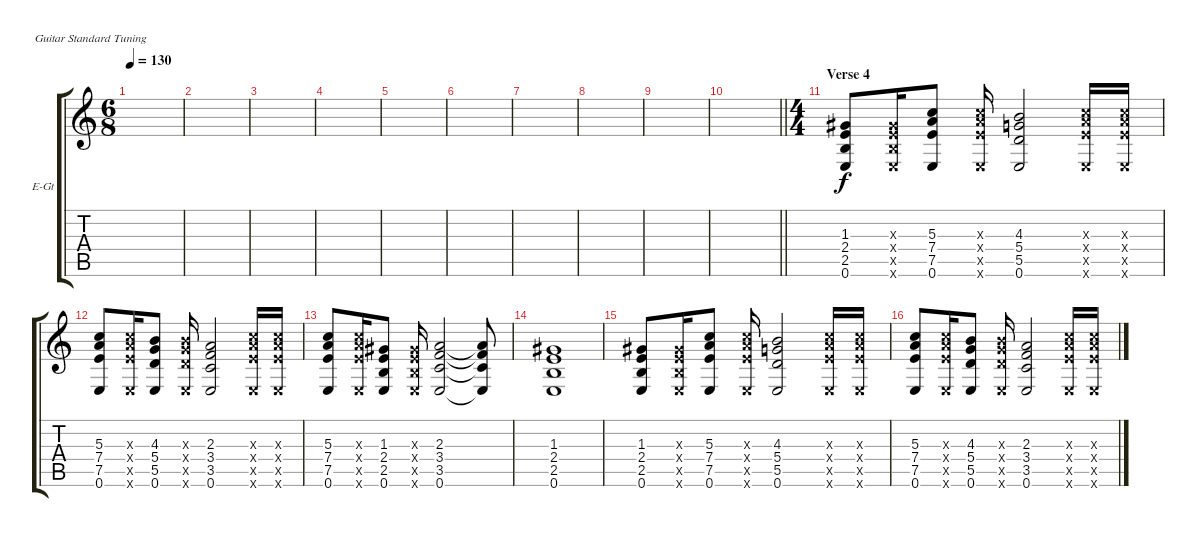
\bracketExtendMode groupsimilarinstruments
\firstSystemTrackNameOrientation horizontal
\otherSystemsTrackNameOrientation horizontal
\track ("guitar drive (Artur Potemkin)" "E-Gt") {instrument electricguitarclean}
\staff {score tabs}
\tuning (E4 B3 G3 D3 A2 E2)
\ts (6 8)
\tempo 130
\clef g2
\scale
0.333333
\ks aminor
|
\scale
0.333333 |
\scale
0.333333 |
\scale
0.333333 |
\scale
0.333333 |
\scale
0.333333 |
\scale
0.333333 |
\scale
0.333333 |
\scale
0.333333 |
\scale
0.333333
\barLineRight lightlight
|
\ts (4 4)
\beaming (8 2 2 2 2)
\section ("" "Verse 4")
\scale
0.487395 (1.3 2.4 2.5 0.6).8 (1.3{x} 2.4{x} 2.5{x} 0.6{x}).16 (5.3 7.4 7.5 0.6).8 (5.3{x} 7.4{x} 7.5{x} 0.6{x}).16 (4.3 5.4 5.5 0.6).2 (5.3{x} 7.4{x} 7.5{x} 0.6{x}).16 (5.3{x} 7.4{x} 7.5{x} 0.6{x}).16 |
\scale
0.256303 (5.3 7.4 7.5 0.6).8 (5.3{x} 7.4{x} 7.5{x} 0.6{x}).16 (4.3 5.4 5.5 0.6).8 (4.3{x} 5.4{x} 5.5{x} 0.6{x}).16 (2.3 3.4 3.5 0.6).2 (5.3{x} 7.4{x} 7.5{x} 0.6{x}).16 (5.3{x} 7.4{x} 7.5{x} 0.6{x}).16 |
\scale
0.256303 (5.3 7.4 7.5 0.6).8 (5.3{x} 7.4{x} 7.5{x} 0.6{x}).16 (1.3 2.4 2.5 0.6).8 (1.3{x} 2.4{x} 2.5{x} 0.6{x}).16 (2.3 3.4 3.5 0.6).2 (2.3{t} 3.4{t} 3.5{t} 0.6{t}).8 |
\scale
0.333333 (1.3 2.4 2.5 0.6).1 |
\scale
0.333333 (1.3 2.4 2.5 0.6).8 (1.3{x} 2.4{x} 2.5{x} 0.6{x}).16 (5.3 7.4 7.5 0.6).8 (5.3{x} 7.4{x} 7.5{x} 0.6{x}).16 (4.3 5.4 5.5 0.6).2 (5.3{x} 7.4{x} 7.5{x} 0.6{x}).16 (5.3{x} 7.4{x} 7.5{x} 0.6{x}).16 |
\scale
0.333333 (5.3 7.4 7.5 0.6).8 (5.3{x} 7.4{x} 7.5{x} 0.6{x}).16 (4.3 5.4 5.5 0.6).8 (4.3{x} 5.4{x} 5.5{x} 0.6{x}).16 (2.3 3.4 3.5 0.6).2 (5.3{x} 7.4{x} 7.5{x} 0.6{x}).16 (5.3{x} 7.4{x} 7.5{x} 0.6{x}).16
